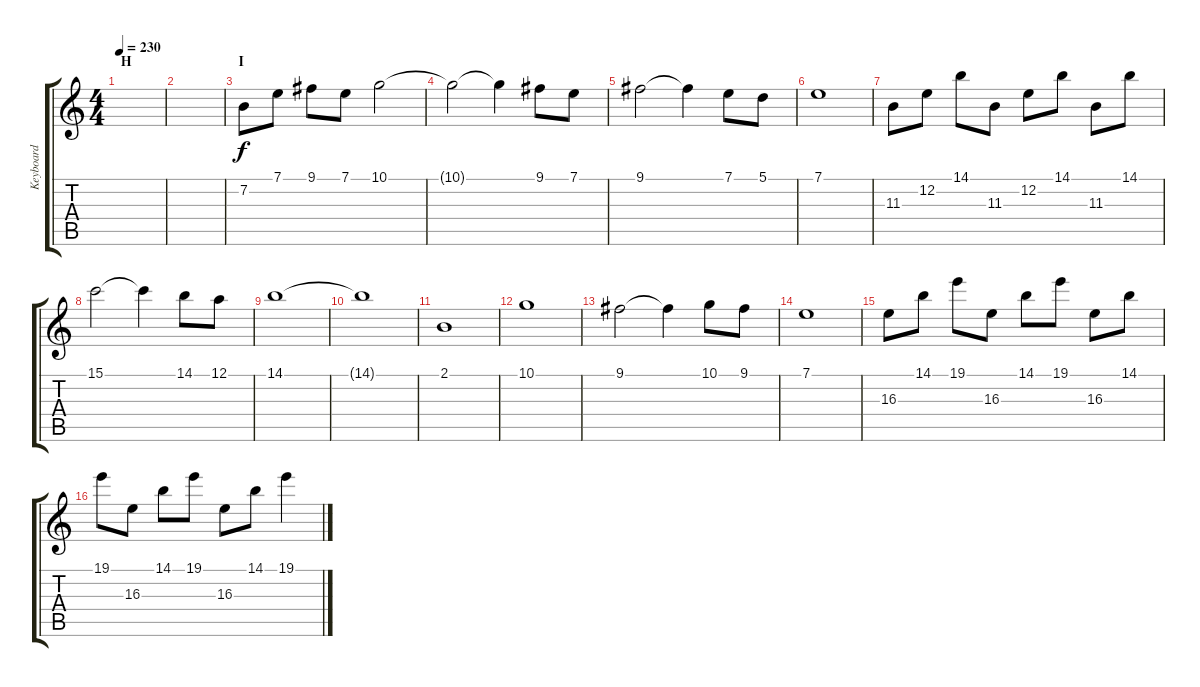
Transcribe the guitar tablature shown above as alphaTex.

\track ("Keyboard" "Keyboard") {instrument lead2sawtooth}
\staff {score tabs}
\tuning (A4 E4 C4 G3 D3 A2) {hide}
\ts (4 4)
\section ("" "H")
\tempo 230
\clef g2
\ks c
|
|
\section ("" "I")
7.2.8{volume 11} 7.1.8 9.1.8 7.1.8 10.1.2 |
10.1{t}.2 10.1{t}.4 9.1.8 7.1.8 |
9.1.2 9.1{t}.4 7.1.8 5.1.8 |
7.1.1 |
11.3.8 12.2.8 14.1.8 11.3.8 12.2.8 14.1.8 11.3.8 14.1.8 |
15.1.2 15.1{t}.4 14.1.8 12.1.8 |
14.1.1 |
14.1{t}.1 |
2.1.1 |
10.1.1 |
9.1.2 9.1{t}.4 10.1.8 9.1.8 |
7.1.1 |
16.3.8 14.1.8 19.1.8 16.3.8 14.1.8 19.1.8 16.3.8 14.1.8 |
19.1.8 16.3.8 14.1.8 19.1.8 16.3.8 14.1.8 19.1.4
